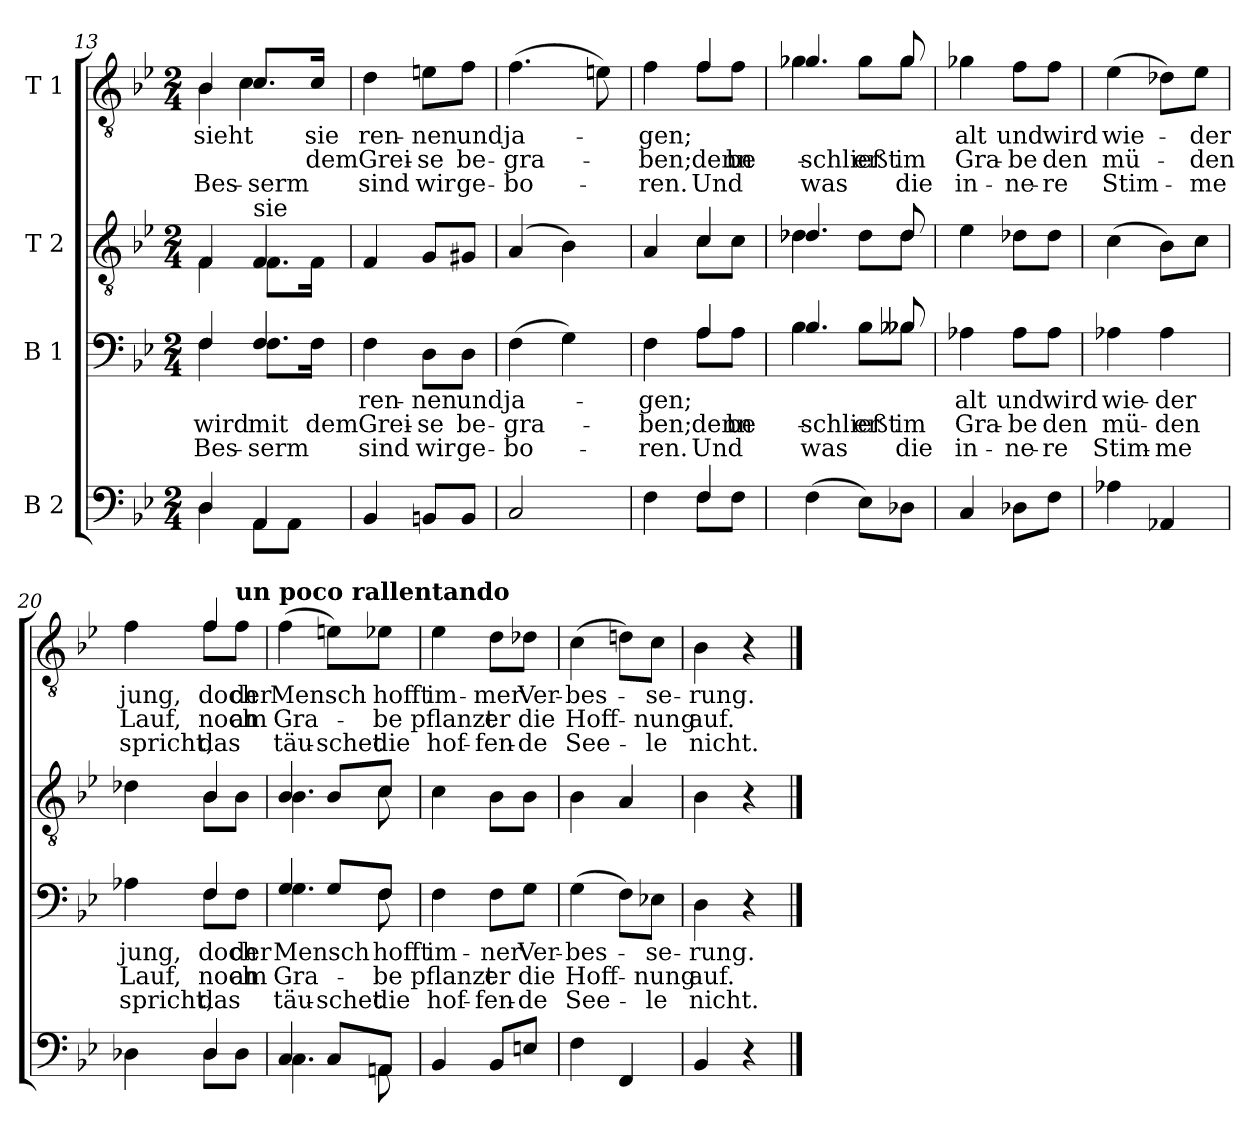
**kern	**kern	**text	**text	**text	**kern	**kern	**text	**text	**text
*part4	*part3	*part3	*part3	*part3	*part2	*part1	*part1	*part1	*part1
*staff4	*staff3	*staff3	*staff3	*staff3	*staff2	*staff1	*staff1	*staff1	*staff1
*I"B 2	*I"B 1	*	*	*	*I"T 2	*I"T 1	*	*	*
*clefF4	*clefF4	*	*	*	*clefGv2	*clefGv2	*	*	*
*k[b-e-]	*k[b-e-]	*	*	*	*k[b-e-]	*k[b-e-]	*	*	*
*M2/4	*M2/4	*	*	*	*M2/4	*M2/4	*	*	*
=13	=13	=13	=13	=13	=13	=13	=13	=13	=13
*^	*	*	*	*	*	*	*	*	*
!	!	!	!	!	!	!LO:TX:a:t=man	!	!	!	!
!	!	!	!LO:LY:b	!	!LO:LY:b	!	!	!	!	!
*	*	*^	*	*	*	*	*	*	*	*
!	!	!	!	!	!LO:LY:b	!	!	!	!	!LO:LY:b	!
*	*	*	*	*	*	*	*^	*^	*	*	*
!	!	!	!	!	!	!	!	!	!	!	!LO:LY:b	!	!LO:LY:b
4D/	4D\	4F/	4F\	.	wird	Bes-	4F/	4F\	4B-/	4B-\	sieht	.	Bes-
!	!	!	!	!	!	!	!LO:TX:a:t=sie	!	!	!	!	!	!
!	!	!	!	!LO:LY:b	!	!LO:LY:b	!	!	!	!	!	!	!
!	!	!	!	!	!LO:LY:b	!	!	!	!	!	!LO:LY:b	!LO:LY:b	!
!	!	!	!	!	!	!	!	!	!	!	!	!	!LO:LY:b
4AA/	8AA\L	4F/	8.F\L	.	mit	-serm	4F/	8.F\L	8.c/L	4c\	.	.	-serm
.	8AA\J	.	.	.	.	.	.	.	.	.	.	.	.
!	!	!	!	!	!LO:LY:b	!	!	!	!	!	!LO:LY:b	!LO:LY:b	!
.	.	.	16F\Jk	.	dem	.	.	16F\Jk	16c/Jk	.	sie	dem	.
*v	*v	*	*	*	*	*	*	*	*v	*v	*	*	*
=14	=14	=14	=14	=14	=14	=14	=14	=14	=14	=14	=14
!	!	!	!LO:LY:b	!LO:LY:b	!LO:LY:b	!	!	!	!LO:LY:b	!LO:LY:b	!LO:LY:b
*	*v	*v	*	*	*	*	*	*	*	*	*
*	*	*	*	*	*v	*v	*	*	*	*
4BB-/	4F\	ren-	Grei-	sind	4F/	4d\	ren-	Grei-	sind
!	!	!LO:LY:b	!LO:LY:b	!LO:LY:b	!	!	!LO:LY:b	!LO:LY:b	!LO:LY:b
8BBn/L	8D\L	-nen	-se	wir	8G/L	8en\L	-nen	-se	wir
!	!	!LO:LY:b	!LO:LY:b	!LO:LY:b	!	!	!LO:LY:b	!LO:LY:b	!LO:LY:b
8BB/J	8D\J	und	be-	ge-	8G#X/J	8f\J	und	be-	ge-
!!LO:LB:g=z
=15	=15	=15	=15	=15	=15	=15	=15	=15	=15
!	!	!LO:LY:b	!LO:LY:b	!LO:LY:b	!	!	!LO:LY:b	!LO:LY:b	!LO:LY:b
2C/	(4F\	ja-	-gra-	-bo-	(4A/	(4.f\	ja-	-gra-	-bo-
.	4G\)	.	.	.	4B-\)	.	.	.	.
.	.	.	.	.	.	8en\)	.	.	.
=16	=16	=16	=16	=16	=16	=16	=16	=16	=16
*^	*	*	*	*	*	*	*	*	*
!	!	!	!LO:LY:b	!LO:LY:b	!LO:LY:b	!	!	!LO:LY:b	!LO:LY:b	!LO:LY:b
*	*	*^	*	*	*	*^	*^	*	*	*
4F\	4ryy	4F\	4ryy	-gen;	-ben;	-ren.	4A/	4ryy	4f\	4ryy	-gen;	-ben;	-ren.
!	!	!	!	!LO:LY:b	!	!LO:LY:b	!	!	!	!	!	!	!
!	!	!	!	!	!LO:LY:b	!	!	!	!	!	!LO:LY:b	!	!LO:LY:b
!	!	!	!	!	!	!	!	!	!	!	!	!LO:LY:b	!
4F/	8F\L	4A/	8A\L	.	denn	Und	4c/	8c\L	4f/	8f\L	.	denn	Und
!	!	!	!	!	!LO:LY:b	!	!	!	!	!	!	!LO:LY:b	!
.	8F\J	.	8A\J	.	be-	.	.	8c\J	.	8f\J	.	be-	.
=17	=17	=17	=17	=17	=17	=17	=17	=17	=17	=17	=17	=17	=17
!	!	!	!	!LO:LY:b	!	!LO:LY:b	!	!	!	!	!	!	!
!	!	!	!	!	!LO:LY:b	!	!	!	!	!	!LO:LY:b	!	!LO:LY:b
!	!	!	!	!	!	!	!	!	!	!	!	!LO:LY:b	!
*v	*v	*	*	*	*	*	*	*	*	*	*	*	*
(4F\	4.B-/	4B-\	.	-schließt	was	4.d-X/	4d-\	4.g-X/	4g-\	.	-schließt	was
!	!	!	!	!LO:LY:b	!	!	!	!	!	!	!LO:LY:b	!
8E-\L)	.	8B-\L	.	er	.	.	8d-\L	.	8g-\L	.	er	.
!	!	!	!LO:LY:b	!	!LO:LY:b	!	!	!	!	!	!	!
!	!	!	!	!LO:LY:b	!	!	!	!	!	!LO:LY:b	!	!LO:LY:b
!	!	!	!	!	!	!	!	!	!	!	!LO:LY:b	!
8D-X\J	8B--X/	8B--\J	.	im	die	8d-/	8d-\J	8g-/	8g-\J	.	im	die
=18	=18	=18	=18	=18	=18	=18	=18	=18	=18	=18	=18	=18
!	!	!	!LO:LY:b	!LO:LY:b	!LO:LY:b	!	!	!	!	!LO:LY:b	!LO:LY:b	!LO:LY:b
*	*v	*v	*	*	*	*	*	*v	*v	*	*	*
*	*	*	*	*	*v	*v	*	*	*	*
4C/	4A-X\	alt	Gra-	in-	4e-\	4g-X\	alt	Gra-	in-
!	!	!LO:LY:b	!LO:LY:b	!LO:LY:b	!	!	!LO:LY:b	!LO:LY:b	!LO:LY:b
8D-X\L	8A-\L	und	-be	-ne-	8d-X\L	8f\L	und	-be	-ne-
!	!	!LO:LY:b	!LO:LY:b	!LO:LY:b	!	!	!LO:LY:b	!LO:LY:b	!LO:LY:b
8F\J	8A-\J	wird	den	-re	8d-\J	8f\J	wird	den	-re
=19	=19	=19	=19	=19	=19	=19	=19	=19	=19
!	!	!LO:LY:b	!LO:LY:b	!LO:LY:b	!	!	!LO:LY:b	!LO:LY:b	!LO:LY:b
4A-X\	4A-X\	wie-	mü-	Stim-	(4c\	(4e-\	wie-	mü-	Stim-
!	!	!LO:LY:b	!LO:LY:b	!LO:LY:b	!	!	!	!	!
4AA-X/	4A-\	-der	-den	-me	8B-\L)	8d-X\L)	.	.	.
!	!	!	!	!	!	!	!LO:LY:b	!LO:LY:b	!LO:LY:b
.	.	.	.	.	8c\J	8e-\J	-der	-den	-me
!!LO:LB:g=z
=20	=20	=20	=20	=20	=20	=20	=20	=20	=20
*^	*	*	*	*	*	*	*	*	*
!	!	!	!LO:LY:b	!LO:LY:b	!LO:LY:b	!	!	!LO:LY:b	!LO:LY:b	!LO:LY:b
*	*	*^	*	*	*	*^	*^	*	*	*
4D-X\	4ryy	4A-X\	4ryy	jung,	Lauf,	spricht,	4d-X\	4ryy	4f\	4ryy	jung,	Lauf,	spricht,
!	!	!	!	!	!	!LO:LY:b	!	!	!	!	!	!	!
!	!	!	!	!LO:LY:b	!LO:LY:b	!	!	!	!	!	!	!	!LO:LY:b
!	!	!	!	!	!	!	!	!	!	!	!LO:LY:b	!LO:LY:b	!
4D-/	8D-\L	4F/	8F\L	doch	noch	das	4B-/	8B-\L	4f/	8f\L	doch	noch	das
!	!	!	!	!	!	!	!	!	!	!LO:TX:a:B:t=un poco rallentando	!	!	!
!	!	!	!	!LO:LY:b	!LO:LY:b	!	!	!	!	!	!LO:LY:b	!LO:LY:b	!
.	8D-\J	.	8F\J	der	am	.	.	8B-\J	.	8f\J	der	am	.
=21	=21	=21	=21	=21	=21	=21	=21	=21	=21	=21	=21	=21	=21
!	!	!	!	!	!	!LO:LY:b	!	!	!	!	!	!	!
!	!	!	!	!LO:LY:b	!LO:LY:b	!	!	!	!	!	!LO:LY:b	!LO:LY:b	!LO:LY:b
*	*	*	*	*	*	*	*	*	*v	*v	*	*	*
4C/	4.C\	4G/	4.G\	Mensch	Gra-	täu-	4B-/	4.B-\	(4f\	Mensch	Gra-	täu-
!	!	!	!	!	!	!LO:LY:b	!	!	!	!	!	!LO:LY:b
8C/L	.	8G/L	.	.	.	-schet	8B-/L	.	8en\L)	.	.	-schet
!	!	!	!	!	!	!LO:LY:b	!	!	!	!	!	!
!	!	!	!	!LO:LY:b	!LO:LY:b	!	!	!	!	!LO:LY:b	!LO:LY:b	!LO:LY:b
8AAn/J	8AA\	8F/J	8F\	hofft	-be	die	8c/J	8c\	8e-X\J	hofft	-be	die
=22	=22	=22	=22	=22	=22	=22	=22	=22	=22	=22	=22	=22
!	!	!	!	!LO:LY:b	!LO:LY:b	!LO:LY:b	!	!	!	!LO:LY:b	!LO:LY:b	!LO:LY:b
*v	*v	*	*	*	*	*	*v	*v	*	*	*	*
*	*v	*v	*	*	*	*	*	*	*	*
4BB-/	4F\	im-	pflanzt	hof-	4c\	4e-\	im-	pflanzt	hof-
!	!	!LO:LY:b	!LO:LY:b	!LO:LY:b	!	!	!LO:LY:b	!LO:LY:b	!LO:LY:b
8BB-/L	8F\L	-ner	er	-fen-	8B-\L	8d\L	-mer	er	-fen-
!	!	!LO:LY:b	!LO:LY:b	!LO:LY:b	!	!	!LO:LY:b	!LO:LY:b	!LO:LY:b
8En/J	8G\J	Ver-	die	-de	8B-\J	8d-X\J	Ver-	die	-de
=23	=23	=23	=23	=23	=23	=23	=23	=23	=23
!	!	!LO:LY:b	!LO:LY:b	!LO:LY:b	!	!	!LO:LY:b	!LO:LY:b	!LO:LY:b
4F\	(4G\	-bes-	Hoff-	See-	4B-\	(4c\	-bes-	Hoff-	See-
4FF/	8F\L)	.	.	.	4A/	8dn\L)	.	.	.
!	!	!LO:LY:b	!LO:LY:b	!LO:LY:b	!	!	!LO:LY:b	!LO:LY:b	!LO:LY:b
.	8E-X\J	-se-	-nung	-le	.	8c\J	-se-	-nung	-le
=24	=24	=24	=24	=24	=24	=24	=24	=24	=24
!	!	!LO:LY:b	!LO:LY:b	!LO:LY:b	!	!	!LO:LY:b	!LO:LY:b	!LO:LY:b
4BB-/	4D\	-rung.	auf.	nicht.	4B-\	4B-\	-rung.	auf.	nicht.
4r	4r	.	.	.	4r	4r	.	.	.
==	==	==	==	==	==	==	==	==	==
*-	*-	*-	*-	*-	*-	*-	*-	*-	*-
